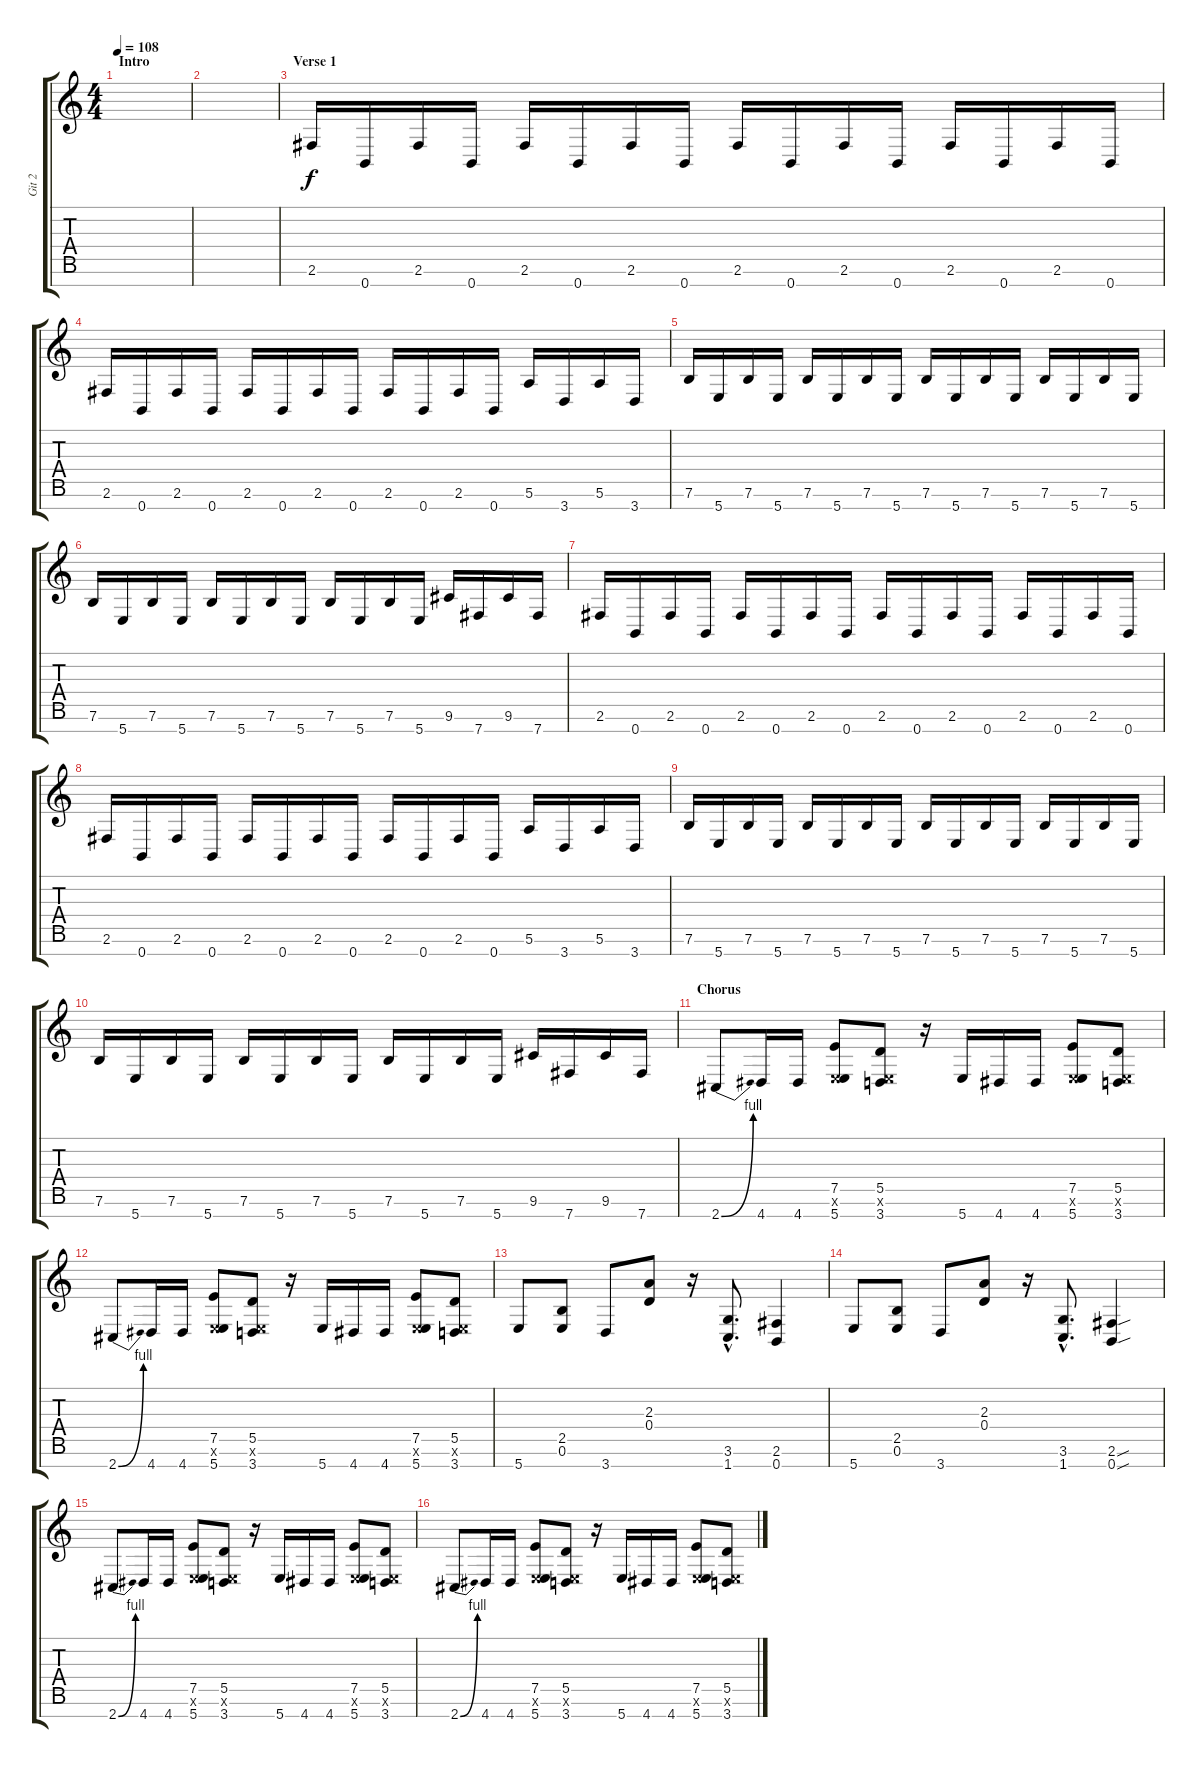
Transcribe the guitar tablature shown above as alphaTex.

\track ("Git 2" "Git 2") {instrument distortionguitar}
\staff {score tabs}
\tuning (E4 B3 G3 D3 A2 E2 B1) {hide}
\ts (4 4)
\section ("" "Intro")
\tempo 108
\clef g2
\ks c
|
|
\section ("" "Verse 1")
2.6.16 0.7.16 2.6.16 0.7.16 2.6.16 0.7.16 2.6.16 0.7.16 2.6.16 0.7.16 2.6.16 0.7.16 2.6.16 0.7.16 2.6.16 0.7.16 |
2.6.16 0.7.16 2.6.16 0.7.16 2.6.16 0.7.16 2.6.16 0.7.16 2.6.16 0.7.16 2.6.16 0.7.16 5.6.16 3.7.16 5.6.16 3.7.16 |
7.6.16 5.7.16 7.6.16 5.7.16 7.6.16 5.7.16 7.6.16 5.7.16 7.6.16 5.7.16 7.6.16 5.7.16 7.6.16 5.7.16 7.6.16 5.7.16 |
7.6.16 5.7.16 7.6.16 5.7.16 7.6.16 5.7.16 7.6.16 5.7.16 7.6.16 5.7.16 7.6.16 5.7.16 9.6.16 7.7.16 9.6.16 7.7.16 |
2.6.16 0.7.16 2.6.16 0.7.16 2.6.16 0.7.16 2.6.16 0.7.16 2.6.16 0.7.16 2.6.16 0.7.16 2.6.16 0.7.16 2.6.16 0.7.16 |
2.6.16 0.7.16 2.6.16 0.7.16 2.6.16 0.7.16 2.6.16 0.7.16 2.6.16 0.7.16 2.6.16 0.7.16 5.6.16 3.7.16 5.6.16 3.7.16 |
7.6.16 5.7.16 7.6.16 5.7.16 7.6.16 5.7.16 7.6.16 5.7.16 7.6.16 5.7.16 7.6.16 5.7.16 7.6.16 5.7.16 7.6.16 5.7.16 |
7.6.16 5.7.16 7.6.16 5.7.16 7.6.16 5.7.16 7.6.16 5.7.16 7.6.16 5.7.16 7.6.16 5.7.16 9.6.16 7.7.16 9.6.16 7.7.16 |
\section ("" "Chorus")
2.7{be (bend 0 0 60 4)}.8 4.7.16 4.7.16 (7.5 0.6{x} 5.7).8 (5.5 0.6{x} 3.7).8 r.16 5.7.16 4.7.16 4.7.16 (7.5 0.6{x} 5.7).8 (5.5 0.6{x} 3.7).8 |
2.7{be (bend 0 0 60 4)}.8 4.7.16 4.7.16 (7.5 0.6{x} 5.7).8 (5.5 0.6{x} 3.7).8 r.16 5.7.16 4.7.16 4.7.16 (7.5 0.6{x} 5.7).8 (5.5 0.6{x} 3.7).8 |
5.7.8 (2.5 0.6).8 3.7.8 (2.3 0.4).8 r.16 (3.6{hac} 1.7{hac}).8{d} (2.6 0.7).4 |
5.7.8 (2.5 0.6).8 3.7.8 (2.3 0.4).8 r.16 (3.6{hac} 1.7{hac}).8{d} (2.6{sou} 0.7{sou}).4 |
2.7{be (bend 0 0 60 4)}.8 4.7.16 4.7.16 (7.5 0.6{x} 5.7).8 (5.5 0.6{x} 3.7).8 r.16 5.7.16 4.7.16 4.7.16 (7.5 0.6{x} 5.7).8 (5.5 0.6{x} 3.7).8 |
2.7{be (bend 0 0 60 4)}.8 4.7.16 4.7.16 (7.5 0.6{x} 5.7).8 (5.5 0.6{x} 3.7).8 r.16 5.7.16 4.7.16 4.7.16 (7.5 0.6{x} 5.7).8 (5.5 0.6{x} 3.7).8
